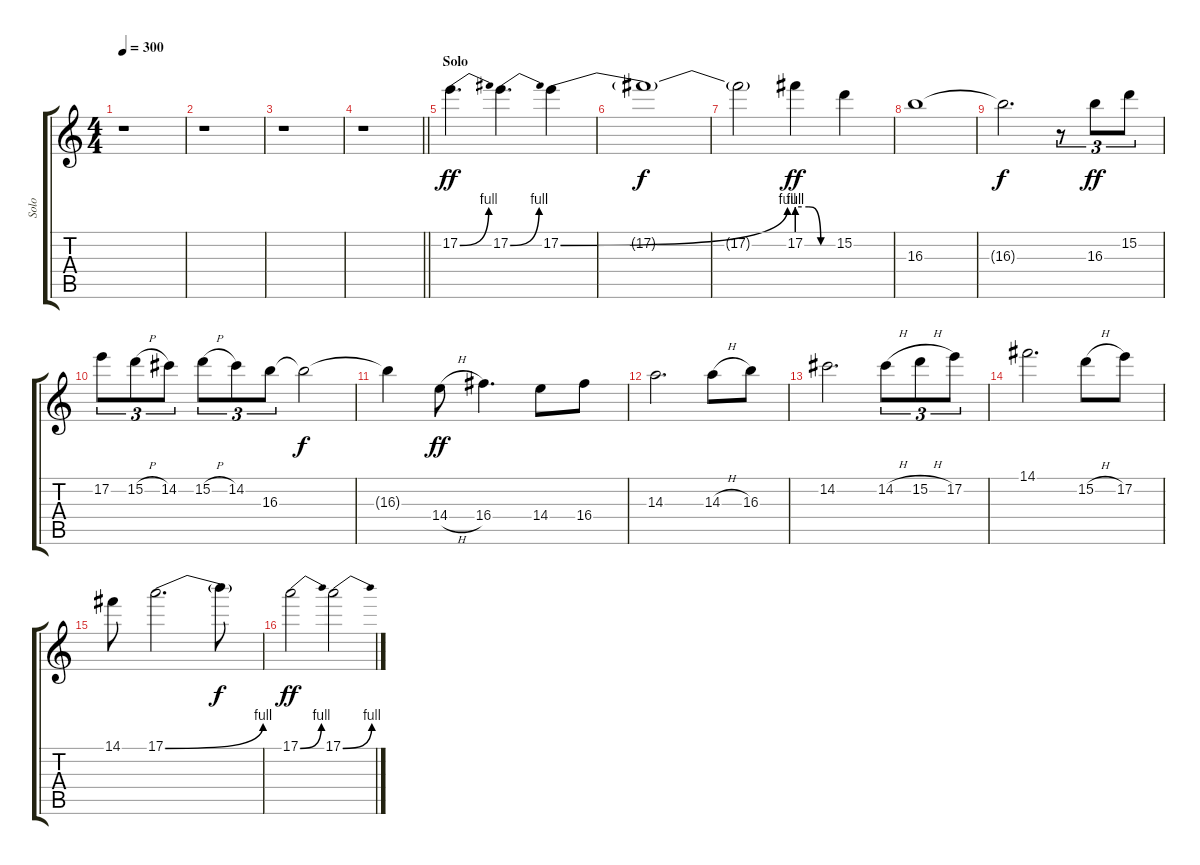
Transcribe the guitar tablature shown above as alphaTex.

\track ("Solo" "Solo") {instrument distortionguitar}
\staff {score tabs}
\tuning (E4 B3 G3 D3 A2 E2) {hide}
\ts (4 4)
\tempo 300
\clef g2
\ks c
r.1{dy ff} |
r.1 |
r.1 |
\barLineRight lightlight
r.1 |
\section ("" "Solo")
17.2{be (bend 0 0 60 4)}.4{d} 17.2{be (bend 0 0 60 4)}.4{d} 17.2{be (bend 0 0 60 4)}.4 |
17.2{t}.1{dy f} |
17.2{t}.2 17.2{be (custom 0 4 20 4 40 0 60 0)}.4{dy ff} 15.2.4 |
16.3.1 |
16.3{t}.2{d dy f} r.8{tu (3 2)} 16.3.8{tu (3 2) dy ff} 15.2.8{tu (3 2)} |
17.2.8{tu (3 2)} 15.2{h}.8{tu (3 2)} 14.2.8{tu (3 2)} 15.2{h}.8{tu (3 2)} 14.2.8{tu (3 2)} 16.3.8{tu (3 2)} 16.3{t}.2{dy f} |
16.3{t}.4 14.4{h}.8{dy ff} 16.4.4{d} 14.4.8 16.4.8 |
14.3.2{d} 14.3{h}.8 16.3.8 |
14.2.2{d} 14.2{h}.8{tu (3 2)} 15.2{h}.8{tu (3 2)} 17.2.8{tu (3 2)} |
14.1.2{d} 15.2{h}.8 17.2.8 |
14.1.8 17.1{be (bend 0 0 60 4)}.2{d} 17.1{t}.8{dy f} |
17.1{be (bend 0 0 60 4)}.2{dy ff} 17.1{be (bend 0 0 60 4)}.2
